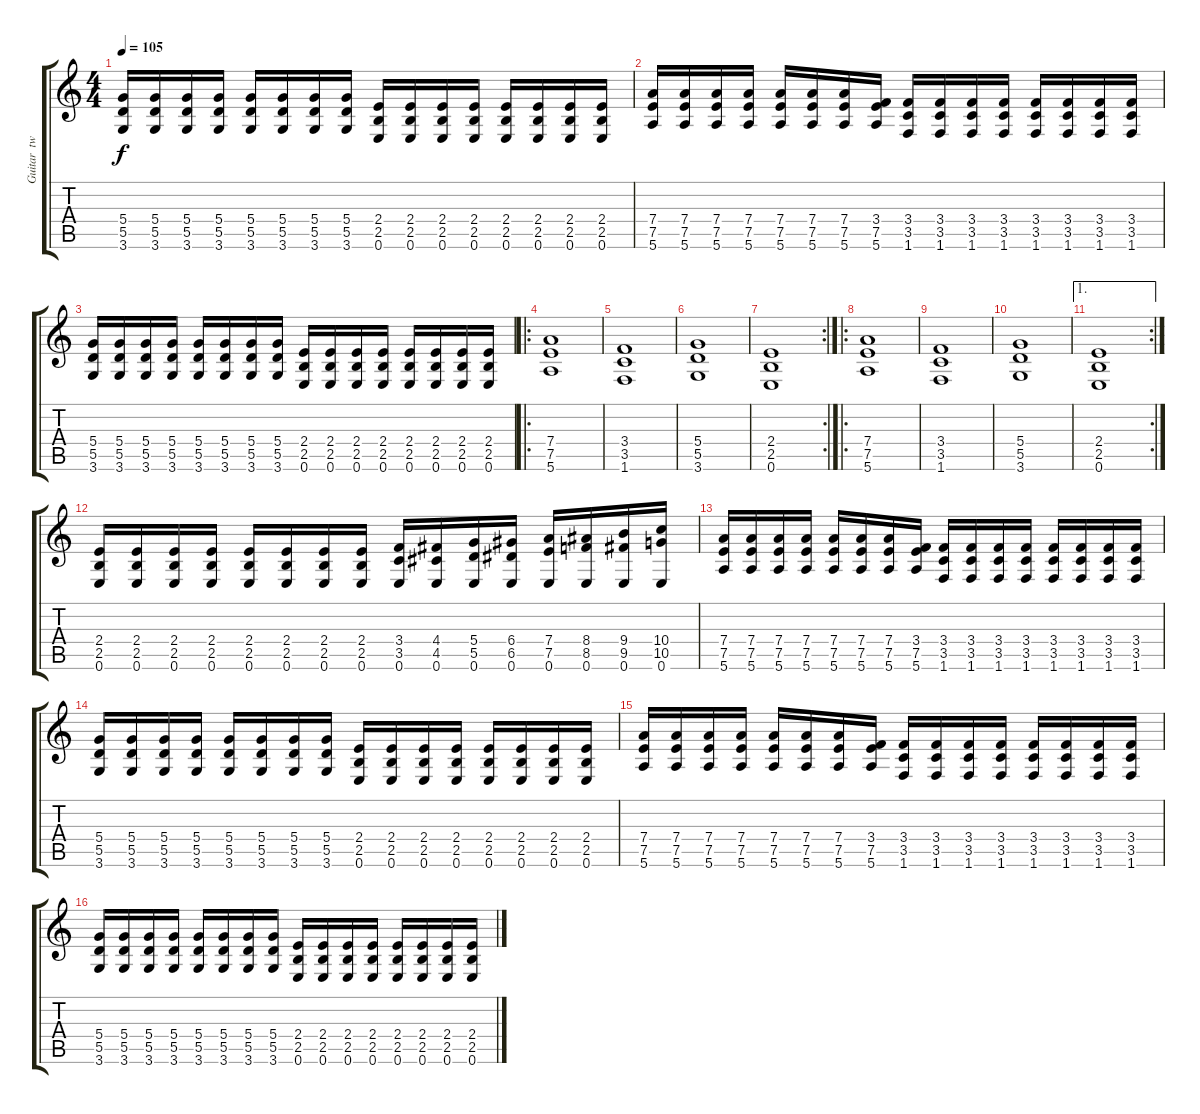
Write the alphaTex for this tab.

\track ("Guitar  two" "Guitar  tw") {instrument distortionguitar}
\staff {score tabs}
\tuning (E4 B3 G3 D3 A2 E2) {hide}
\ts (4 4)
\tempo 105
\clef g2
\ks c
(5.4 5.5 3.6).16{dy f} (5.4 5.5 3.6).16 (5.4 5.5 3.6).16 (5.4 5.5 3.6).16 (5.4 5.5 3.6).16 (5.4 5.5 3.6).16 (5.4 5.5 3.6).16 (5.4 5.5 3.6).16 (2.4 2.5 0.6).16 (2.4 2.5 0.6).16 (2.4 2.5 0.6).16 (2.4 2.5 0.6).16 (2.4 2.5 0.6).16 (2.4 2.5 0.6).16 (2.4 2.5 0.6).16 (2.4 2.5 0.6).16 |
(7.4 7.5 5.6).16 (7.4 7.5 5.6).16 (7.4 7.5 5.6).16 (7.4 7.5 5.6).16 (7.4 7.5 5.6).16 (7.4 7.5 5.6).16 (7.4 7.5 5.6).16 (3.4 7.5 5.6).16 (3.4 3.5 1.6).16 (3.4 3.5 1.6).16 (3.4 3.5 1.6).16 (3.4 3.5 1.6).16 (3.4 3.5 1.6).16 (3.4 3.5 1.6).16 (3.4 3.5 1.6).16 (3.4 3.5 1.6).16 |
(5.4 5.5 3.6).16 (5.4 5.5 3.6).16 (5.4 5.5 3.6).16 (5.4 5.5 3.6).16 (5.4 5.5 3.6).16 (5.4 5.5 3.6).16 (5.4 5.5 3.6).16 (5.4 5.5 3.6).16 (2.4 2.5 0.6).16 (2.4 2.5 0.6).16 (2.4 2.5 0.6).16 (2.4 2.5 0.6).16 (2.4 2.5 0.6).16 (2.4 2.5 0.6).16 (2.4 2.5 0.6).16 (2.4 2.5 0.6).16 |
\ro
\section ("" "")
(7.4 7.5 5.6).1 |
(3.4 3.5 1.6).1 |
(5.4 5.5 3.6).1 |
\rc 2
(2.4 2.5 0.6).1 |
\ro
(7.4 7.5 5.6).1 |
(3.4 3.5 1.6).1 |
(5.4 5.5 3.6).1 |
\ae 1
\rc 2
(2.4 2.5 0.6).1 |
(2.4 2.5 0.6).16 (2.4 2.5 0.6).16 (2.4 2.5 0.6).16 (2.4 2.5 0.6).16 (2.4 2.5 0.6).16 (2.4 2.5 0.6).16 (2.4 2.5 0.6).16 (2.4 2.5 0.6).16 (3.4 3.5 0.6).16 (4.4 4.5 0.6).16 (5.4 5.5 0.6).16 (6.4 6.5 0.6).16 (7.4 7.5 0.6).16 (8.4 8.5 0.6).16 (9.4 9.5 0.6).16 (10.4 10.5 0.6).16 |
(7.4 7.5 5.6).16 (7.4 7.5 5.6).16 (7.4 7.5 5.6).16 (7.4 7.5 5.6).16 (7.4 7.5 5.6).16 (7.4 7.5 5.6).16 (7.4 7.5 5.6).16 (3.4 7.5 5.6).16 (3.4 3.5 1.6).16 (3.4 3.5 1.6).16 (3.4 3.5 1.6).16 (3.4 3.5 1.6).16 (3.4 3.5 1.6).16 (3.4 3.5 1.6).16 (3.4 3.5 1.6).16 (3.4 3.5 1.6).16 |
(5.4 5.5 3.6).16 (5.4 5.5 3.6).16 (5.4 5.5 3.6).16 (5.4 5.5 3.6).16 (5.4 5.5 3.6).16 (5.4 5.5 3.6).16 (5.4 5.5 3.6).16 (5.4 5.5 3.6).16 (2.4 2.5 0.6).16 (2.4 2.5 0.6).16 (2.4 2.5 0.6).16 (2.4 2.5 0.6).16 (2.4 2.5 0.6).16 (2.4 2.5 0.6).16 (2.4 2.5 0.6).16 (2.4 2.5 0.6).16 |
(7.4 7.5 5.6).16 (7.4 7.5 5.6).16 (7.4 7.5 5.6).16 (7.4 7.5 5.6).16 (7.4 7.5 5.6).16 (7.4 7.5 5.6).16 (7.4 7.5 5.6).16 (3.4 7.5 5.6).16 (3.4 3.5 1.6).16 (3.4 3.5 1.6).16 (3.4 3.5 1.6).16 (3.4 3.5 1.6).16 (3.4 3.5 1.6).16 (3.4 3.5 1.6).16 (3.4 3.5 1.6).16 (3.4 3.5 1.6).16 |
(5.4 5.5 3.6).16 (5.4 5.5 3.6).16 (5.4 5.5 3.6).16 (5.4 5.5 3.6).16 (5.4 5.5 3.6).16 (5.4 5.5 3.6).16 (5.4 5.5 3.6).16 (5.4 5.5 3.6).16 (2.4 2.5 0.6).16 (2.4 2.5 0.6).16 (2.4 2.5 0.6).16 (2.4 2.5 0.6).16 (2.4 2.5 0.6).16 (2.4 2.5 0.6).16 (2.4 2.5 0.6).16 (2.4 2.5 0.6).16
